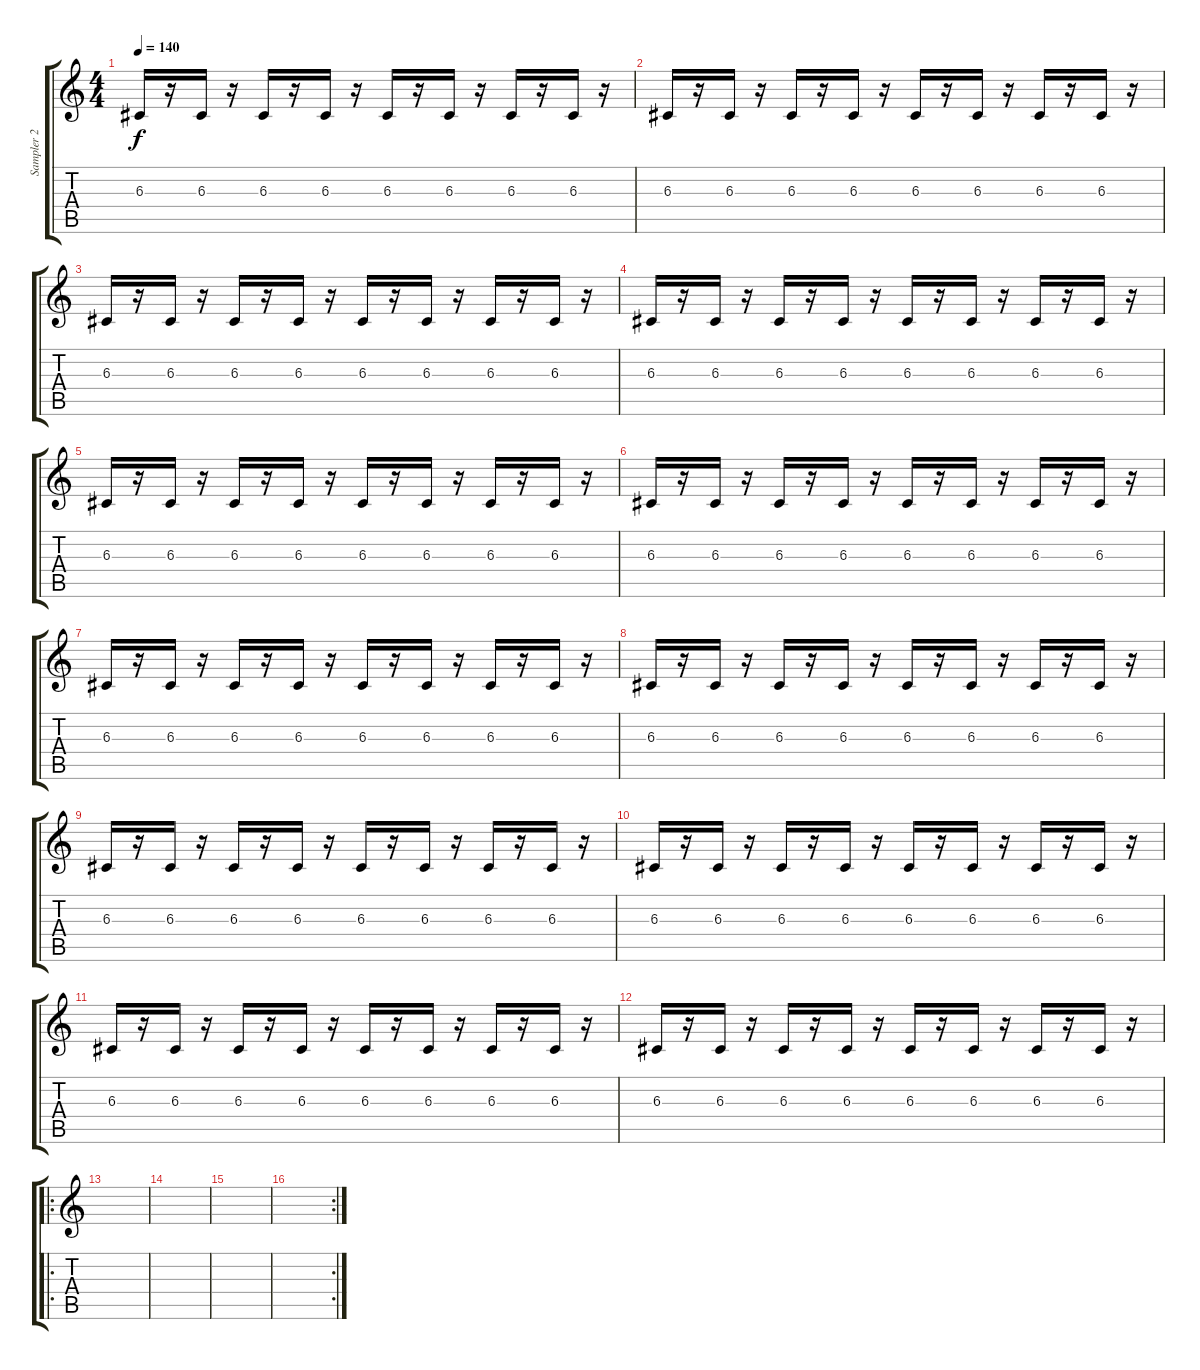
\track ("Sampler 2" "Sampler 2") {instrument lead8bassandlead}
\staff {score tabs}
\tuning (E4 B3 G3 D3 A2 E2) {hide}
\ts (4 4)
\tempo 140
\clef g2
\ks c
6.3.16{dy f volume 8 instrument lead8bassandlead} r.16 6.3.16 r.16 6.3.16 r.16 6.3.16 r.16 6.3.16 r.16 6.3.16 r.16 6.3.16 r.16 6.3.16 r.16 |
6.3.16{volume 8 instrument lead8bassandlead} r.16 6.3.16 r.16 6.3.16 r.16 6.3.16 r.16 6.3.16 r.16 6.3.16 r.16 6.3.16 r.16 6.3.16 r.16 |
6.3.16{volume 8 instrument lead8bassandlead} r.16 6.3.16 r.16 6.3.16 r.16 6.3.16 r.16 6.3.16 r.16 6.3.16 r.16 6.3.16 r.16 6.3.16 r.16 |
6.3.16{volume 6 instrument lead8bassandlead} r.16 6.3.16 r.16 6.3.16 r.16 6.3.16 r.16 6.3.16 r.16 6.3.16 r.16 6.3.16 r.16 6.3.16 r.16 |
6.3.16{volume 6 instrument lead8bassandlead} r.16 6.3.16 r.16 6.3.16 r.16 6.3.16 r.16 6.3.16 r.16 6.3.16 r.16 6.3.16 r.16 6.3.16 r.16 |
6.3.16{volume 6 instrument lead8bassandlead} r.16 6.3.16 r.16 6.3.16 r.16 6.3.16 r.16 6.3.16 r.16 6.3.16 r.16 6.3.16 r.16 6.3.16 r.16 |
6.3.16{volume 6 instrument lead8bassandlead} r.16 6.3.16 r.16 6.3.16 r.16 6.3.16 r.16 6.3.16 r.16 6.3.16 r.16 6.3.16 r.16 6.3.16 r.16 |
6.3.16{volume 6 instrument lead8bassandlead} r.16 6.3.16 r.16 6.3.16 r.16 6.3.16 r.16 6.3.16 r.16 6.3.16 r.16 6.3.16 r.16 6.3.16 r.16 |
6.3.16{volume 6 instrument lead8bassandlead} r.16 6.3.16 r.16 6.3.16 r.16 6.3.16 r.16 6.3.16 r.16 6.3.16 r.16 6.3.16 r.16 6.3.16 r.16 |
6.3.16{volume 6 instrument lead8bassandlead} r.16 6.3.16 r.16 6.3.16 r.16 6.3.16 r.16 6.3.16 r.16 6.3.16 r.16 6.3.16 r.16 6.3.16 r.16 |
6.3.16{volume 6 instrument lead8bassandlead} r.16 6.3.16 r.16 6.3.16 r.16 6.3.16 r.16 6.3.16 r.16 6.3.16 r.16 6.3.16 r.16 6.3.16 r.16 |
6.3.16{volume 6 instrument lead8bassandlead} r.16 6.3.16 r.16 6.3.16 r.16 6.3.16 r.16 6.3.16 r.16 6.3.16 r.16 6.3.16 r.16 6.3.16 r.16 |
\ro
|
|
|
\rc 2
